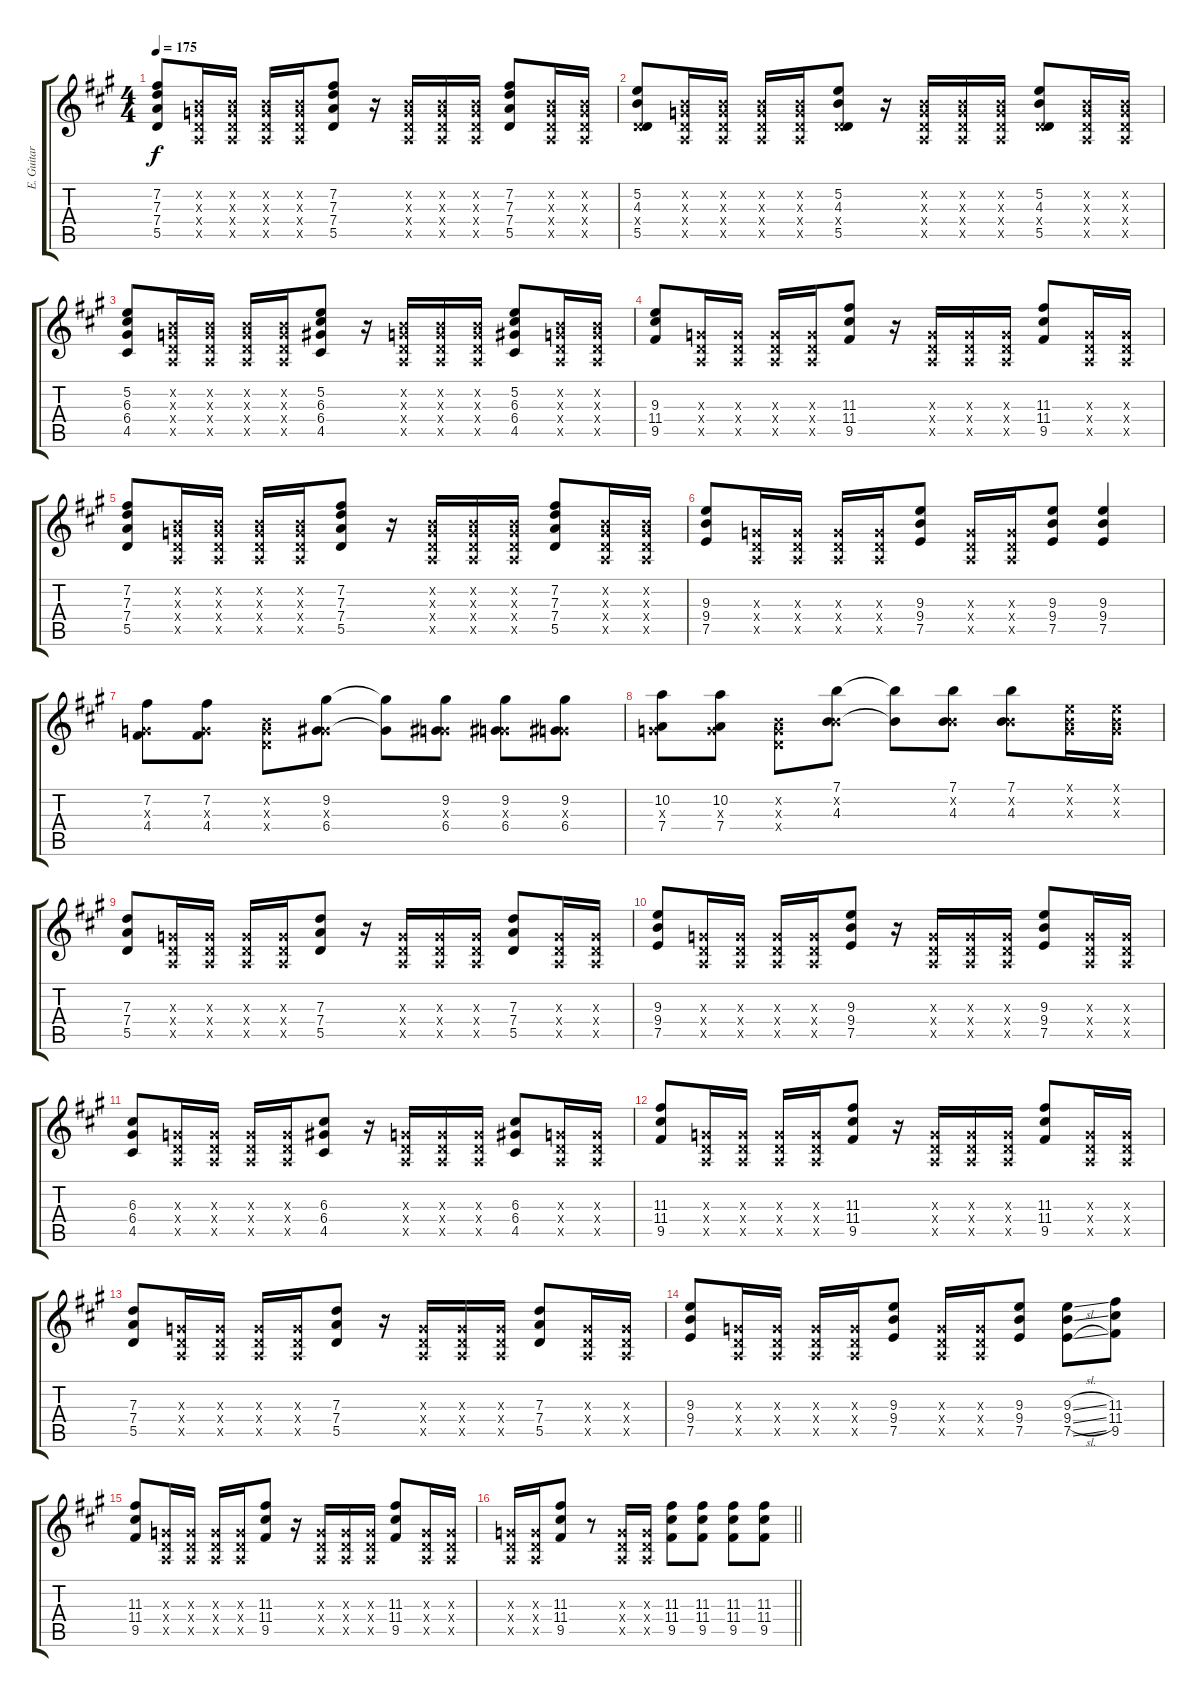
\track ("E. Guitar II" "E. Guitar ") {instrument overdrivenguitar}
\staff {score tabs}
\tuning (E4 B3 G3 D3 A2 E2) {hide}
\ts (4 4)
\tempo 175
\clef g2
\ks a
(7.2 7.3 7.4 5.5).8{dy f} (0.2{x} 0.3{x} 0.4{x} 0.5{x}).16 (0.2{x} 0.3{x} 0.4{x} 0.5{x}).16 (0.2{x} 0.3{x} 0.4{x} 0.5{x}).16 (0.2{x} 0.3{x} 0.4{x} 0.5{x}).16 (7.2 7.3 7.4 5.5).8 r.16 (0.2{x} 0.3{x} 0.4{x} 0.5{x}).16 (0.2{x} 0.3{x} 0.4{x} 0.5{x}).16 (0.2{x} 0.3{x} 0.4{x} 0.5{x}).16 (7.2 7.3 7.4 5.5).8 (0.2{x} 0.3{x} 0.4{x} 0.5{x}).16 (0.2{x} 0.3{x} 0.4{x} 0.5{x}).16 |
(5.2 4.3 0.4{x} 5.5).8 (0.2{x} 0.3{x} 0.4{x} 0.5{x}).16 (0.2{x} 0.3{x} 0.4{x} 0.5{x}).16 (0.2{x} 0.3{x} 0.4{x} 0.5{x}).16 (0.2{x} 0.3{x} 0.4{x} 0.5{x}).16 (5.2 4.3 0.4{x} 5.5).8 r.16 (0.2{x} 0.3{x} 0.4{x} 0.5{x}).16 (0.2{x} 0.3{x} 0.4{x} 0.5{x}).16 (0.2{x} 0.3{x} 0.4{x} 0.5{x}).16 (5.2 4.3 0.4{x} 5.5).8 (0.2{x} 0.3{x} 0.4{x} 0.5{x}).16 (0.2{x} 0.3{x} 0.4{x} 0.5{x}).16 |
(5.2 6.3 6.4 4.5).8 (0.2{x} 0.3{x} 0.4{x} 0.5{x}).16 (0.2{x} 0.3{x} 0.4{x} 0.5{x}).16 (0.2{x} 0.3{x} 0.4{x} 0.5{x}).16 (0.2{x} 0.3{x} 0.4{x} 0.5{x}).16 (5.2 6.3 6.4 4.5).8 r.16 (0.2{x} 0.3{x} 0.4{x} 0.5{x}).16 (0.2{x} 0.3{x} 0.4{x} 0.5{x}).16 (0.2{x} 0.3{x} 0.4{x} 0.5{x}).16 (5.2 6.3 6.4 4.5).8 (0.2{x} 0.3{x} 0.4{x} 0.5{x}).16 (0.2{x} 0.3{x} 0.4{x} 0.5{x}).16 |
(9.3 11.4 9.5).8 (0.3{x} 0.4{x} 0.5{x}).16 (0.3{x} 0.4{x} 0.5{x}).16 (0.3{x} 0.4{x} 0.5{x}).16 (0.3{x} 0.4{x} 0.5{x}).16 (11.3 11.4 9.5).8 r.16 (0.3{x} 0.4{x} 0.5{x}).16 (0.3{x} 0.4{x} 0.5{x}).16 (0.3{x} 0.4{x} 0.5{x}).16 (11.3 11.4 9.5).8 (0.3{x} 0.4{x} 0.5{x}).16 (0.3{x} 0.4{x} 0.5{x}).16 |
(7.2 7.3 7.4 5.5).8 (0.2{x} 0.3{x} 0.4{x} 0.5{x}).16 (0.2{x} 0.3{x} 0.4{x} 0.5{x}).16 (0.2{x} 0.3{x} 0.4{x} 0.5{x}).16 (0.2{x} 0.3{x} 0.4{x} 0.5{x}).16 (7.2 7.3 7.4 5.5).8 r.16 (0.2{x} 0.3{x} 0.4{x} 0.5{x}).16 (0.2{x} 0.3{x} 0.4{x} 0.5{x}).16 (0.2{x} 0.3{x} 0.4{x} 0.5{x}).16 (7.2 7.3 7.4 5.5).8 (0.2{x} 0.3{x} 0.4{x} 0.5{x}).16 (0.2{x} 0.3{x} 0.4{x} 0.5{x}).16 |
(9.3 9.4 7.5).8 (0.3{x} 0.4{x} 0.5{x}).16 (0.3{x} 0.4{x} 0.5{x}).16 (0.3{x} 0.4{x} 0.5{x}).16 (0.3{x} 0.4{x} 0.5{x}).16 (9.3 9.4 7.5).8 (0.3{x} 0.4{x} 0.5{x}).16 (0.3{x} 0.4{x} 0.5{x}).16 (9.3 9.4 7.5).8 (9.3 9.4 7.5).4 |
(7.2 0.3{x} 4.4).8 (7.2 0.3{x} 4.4).8 (0.2{x} 0.3{x} 0.4{x}).8 (9.2 0.3{x} 6.4).8 (9.2{t} 6.4{t}).8 (9.2 0.3{x} 6.4).8 (9.2 0.3{x} 6.4).8 (9.2 0.3{x} 6.4).8 |
(10.2 0.3{x} 7.4).8 (10.2 0.3{x} 7.4).8 (0.2{x} 0.3{x} 0.4{x}).8 (7.1 0.2{x} 4.3).8 (7.1{t} 4.3{t}).8 (7.1 0.2{x} 4.3).8 (7.1 0.2{x} 4.3).8 (0.1{x} 0.2{x} 0.3{x}).16 (0.1{x} 0.2{x} 0.3{x}).16 |
(7.3 7.4 5.5).8 (0.3{x} 0.4{x} 0.5{x}).16 (0.3{x} 0.4{x} 0.5{x}).16 (0.3{x} 0.4{x} 0.5{x}).16 (0.3{x} 0.4{x} 0.5{x}).16 (7.3 7.4 5.5).8 r.16 (0.3{x} 0.4{x} 0.5{x}).16 (0.3{x} 0.4{x} 0.5{x}).16 (0.3{x} 0.4{x} 0.5{x}).16 (7.3 7.4 5.5).8 (0.3{x} 0.4{x} 0.5{x}).16 (0.3{x} 0.4{x} 0.5{x}).16 |
(9.3 9.4 7.5).8 (0.3{x} 0.4{x} 0.5{x}).16 (0.3{x} 0.4{x} 0.5{x}).16 (0.3{x} 0.4{x} 0.5{x}).16 (0.3{x} 0.4{x} 0.5{x}).16 (9.3 9.4 7.5).8 r.16 (0.3{x} 0.4{x} 0.5{x}).16 (0.3{x} 0.4{x} 0.5{x}).16 (0.3{x} 0.4{x} 0.5{x}).16 (9.3 9.4 7.5).8 (0.3{x} 0.4{x} 0.5{x}).16 (0.3{x} 0.4{x} 0.5{x}).16 |
(6.3 6.4 4.5).8 (0.3{x} 0.4{x} 0.5{x}).16 (0.3{x} 0.4{x} 0.5{x}).16 (0.3{x} 0.4{x} 0.5{x}).16 (0.3{x} 0.4{x} 0.5{x}).16 (6.3 6.4 4.5).8 r.16 (0.3{x} 0.4{x} 0.5{x}).16 (0.3{x} 0.4{x} 0.5{x}).16 (0.3{x} 0.4{x} 0.5{x}).16 (6.3 6.4 4.5).8 (0.3{x} 0.4{x} 0.5{x}).16 (0.3{x} 0.4{x} 0.5{x}).16 |
(11.3 11.4 9.5).8 (0.3{x} 0.4{x} 0.5{x}).16 (0.3{x} 0.4{x} 0.5{x}).16 (0.3{x} 0.4{x} 0.5{x}).16 (0.3{x} 0.4{x} 0.5{x}).16 (11.3 11.4 9.5).8 r.16 (0.3{x} 0.4{x} 0.5{x}).16 (0.3{x} 0.4{x} 0.5{x}).16 (0.3{x} 0.4{x} 0.5{x}).16 (11.3 11.4 9.5).8 (0.3{x} 0.4{x} 0.5{x}).16 (0.3{x} 0.4{x} 0.5{x}).16 |
(7.3 7.4 5.5).8 (0.3{x} 0.4{x} 0.5{x}).16 (0.3{x} 0.4{x} 0.5{x}).16 (0.3{x} 0.4{x} 0.5{x}).16 (0.3{x} 0.4{x} 0.5{x}).16 (7.3 7.4 5.5).8 r.16 (0.3{x} 0.4{x} 0.5{x}).16 (0.3{x} 0.4{x} 0.5{x}).16 (0.3{x} 0.4{x} 0.5{x}).16 (7.3 7.4 5.5).8 (0.3{x} 0.4{x} 0.5{x}).16 (0.3{x} 0.4{x} 0.5{x}).16 |
(9.3 9.4 7.5).8 (0.3{x} 0.4{x} 0.5{x}).16 (0.3{x} 0.4{x} 0.5{x}).16 (0.3{x} 0.4{x} 0.5{x}).16 (0.3{x} 0.4{x} 0.5{x}).16 (9.3 9.4 7.5).8 (0.3{x} 0.4{x} 0.5{x}).16 (0.3{x} 0.4{x} 0.5{x}).16 (9.3 9.4 7.5).8 (9.3{sl} 9.4{sl} 7.5{sl}).8 (11.3 11.4 9.5).8 |
(11.3 11.4 9.5).8 (0.3{x} 0.4{x} 0.5{x}).16 (0.3{x} 0.4{x} 0.5{x}).16 (0.3{x} 0.4{x} 0.5{x}).16 (0.3{x} 0.4{x} 0.5{x}).16 (11.3 11.4 9.5).8 r.16 (0.3{x} 0.4{x} 0.5{x}).16 (0.3{x} 0.4{x} 0.5{x}).16 (0.3{x} 0.4{x} 0.5{x}).16 (11.3 11.4 9.5).8 (0.3{x} 0.4{x} 0.5{x}).16 (0.3{x} 0.4{x} 0.5{x}).16 |
\barLineRight lightlight
(0.3{x} 0.4{x} 0.5{x}).16 (0.3{x} 0.4{x} 0.5{x}).16 (11.3 11.4 9.5).8 r.8 (0.3{x} 0.4{x} 0.5{x}).16 (0.3{x} 0.4{x} 0.5{x}).16 (11.3 11.4 9.5).8 (11.3 11.4 9.5).8 (11.3 11.4 9.5).8 (11.3 11.4 9.5).8
